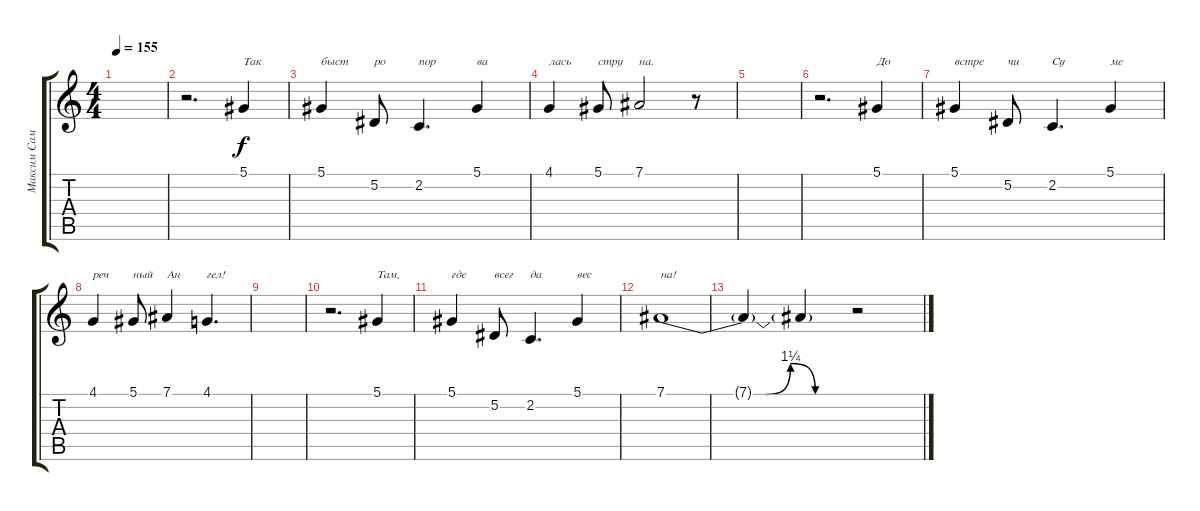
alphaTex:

\track ("Максим Самосват" "Максим Сам") {instrument bassoon}
\staff {score tabs}
\tuning (Eb4 Bb3 Gb3 Db3 Ab2 Eb2) {hide}
\ts (4 4)
\tempo 155
\clef g2
\ks c
|
r.2{d} 5.1.4{txt "Так"} |
5.1.4{txt "быст"} 5.2.8{txt "ро"} 2.2.4{d txt "пор"} 5.1.4{txt "ва"} |
4.1.4{txt "лась"} 5.1.8{txt "стру"} 7.1.2{txt "на."} r.8 |
|
r.2{d} 5.1.4{txt "До"} |
5.1.4{txt "встре"} 5.2.8{txt "чи"} 2.2.4{d txt "Су"} 5.1.4{txt "ме"} |
4.1.4{txt "реч"} 5.1.8{txt "ный"} 7.1.4{txt "Ан"} 4.1.4{d txt "гел!"} |
|
r.2{d} 5.1.4{txt "Там,"} |
5.1.4{txt "где"} 5.2.8{txt "всег"} 2.2.4{d txt "да"} 5.1.4{txt "вес"} |
7.1{be (custom 0 0 32 0 40 5 48 0 60 0)}.1{txt "на!"} |
7.1{t}.4 7.1{t}.4{volume 10} r.2
